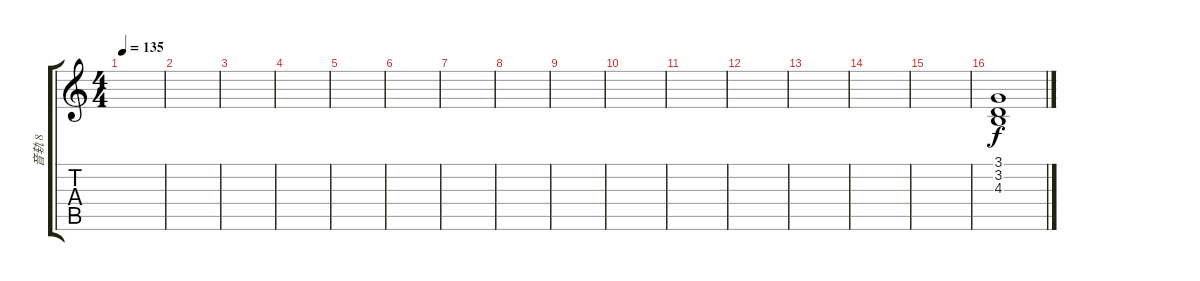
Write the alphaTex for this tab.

\track ("音轨 8" "音轨 8") {instrument choiraahs}
\staff {score tabs}
\tuning (E4 B3 G3 D3 A2 E2) {hide}
\ts (4 4)
\tempo 135
\clef g2
\ks c
|
|
|
|
|
|
|
|
|
|
|
|
|
|
|
(3.1 3.2 4.3).1
